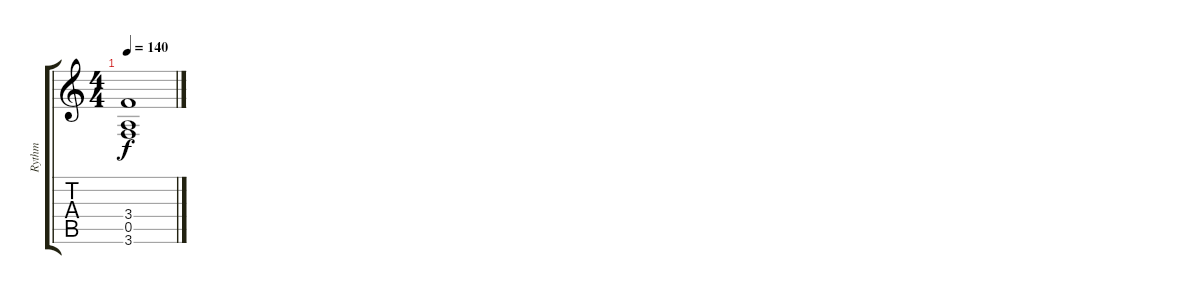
\track ("Rythm" "Rythm") {instrument distortionguitar}
\staff {score tabs}
\tuning (E4 B3 G3 D3 A2 D2) {hide}
\ts (4 4)
\tempo 140
\clef g2
\ks c
(3.4{t} 0.5{t} 3.6{t}).1{dy f}
